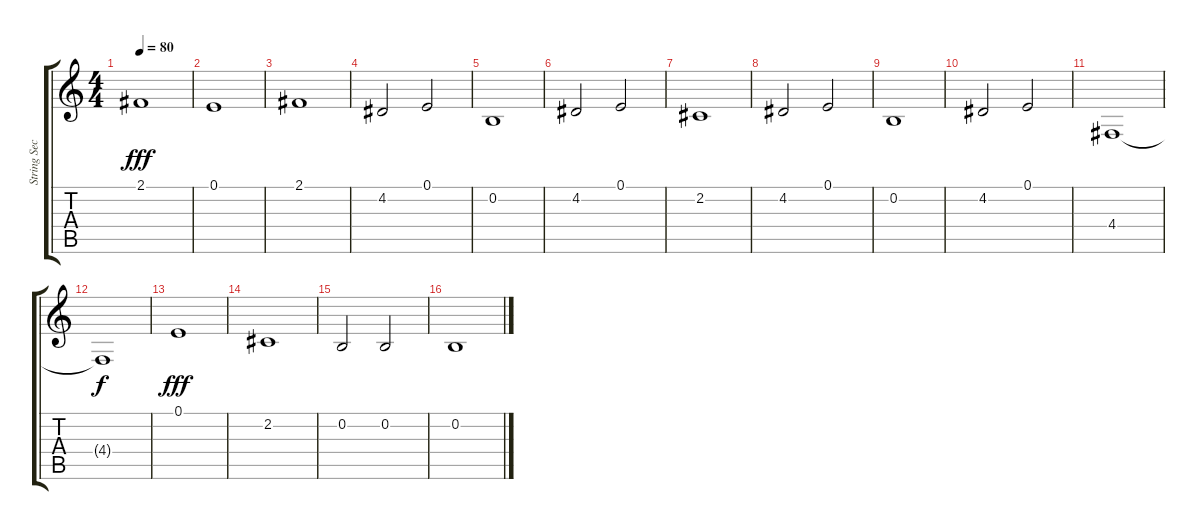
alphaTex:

\track ("String Section" "String Sec") {instrument tremolostrings}
\staff {score tabs}
\tuning (E4 B3 G3 D3 A2 E2) {hide}
\ts (4 4)
\tempo 80
\clef g2
\ks c
2.1.1{dy fff} |
0.1.1 |
2.1.1 |
4.2.2 0.1.2 |
0.2.1 |
4.2.2 0.1.2 |
2.2.1 |
4.2.2 0.1.2 |
0.2.1 |
4.2.2 0.1.2 |
4.4.1 |
4.4{t}.1{dy f} |
0.1.1{dy fff} |
2.2.1 |
0.2.2 0.2.2 |
0.2.1
